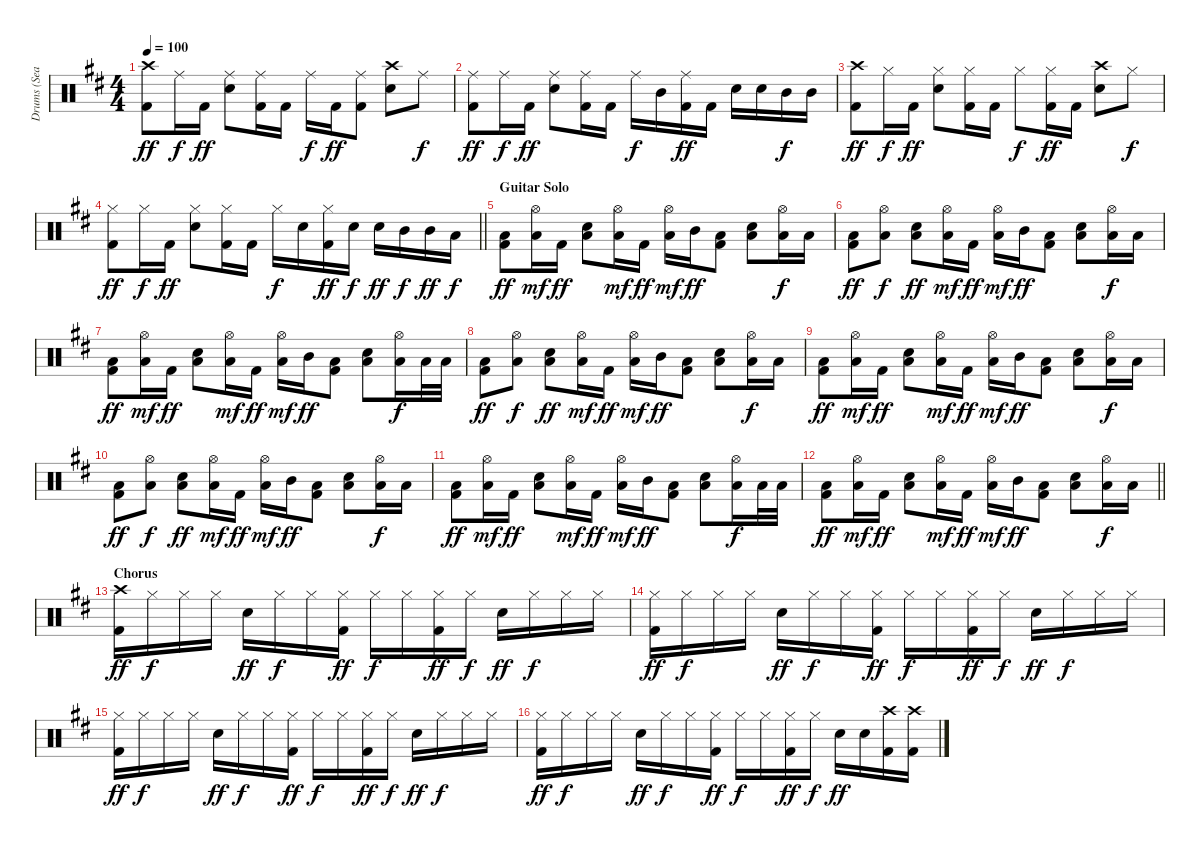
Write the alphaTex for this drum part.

\track ("Drums (Sean)" "Drums (Sea") {instrument percussion}
\staff {score}
\articulation defaults
\ts (4 4)
\tempo 100
\clef neutral
\ks bminor
("Crash high (hit)" "Kick (hit) 2").8{dy ff} "Ride (middle)".16{dy f} "Kick (hit) 2".16{dy ff} ("Ride (middle)" "Snare (hit) 2").8 ("Ride (middle)" "Kick (hit) 2").16 "Kick (hit) 2".16 "Ride (middle)".16{dy f} "Kick (hit) 2".16{dy ff} ("Ride (middle)" "Kick (hit) 2").8 ("Crash high (hit)" "Snare (hit) 2").8 "Ride (middle)".8{dy f} |
("Ride (middle)" "Kick (hit) 2").8{dy ff} "Ride (middle)".16{dy f} "Kick (hit) 2".16{dy ff} ("Ride (middle)" "Snare (hit) 2").8 ("Ride (middle)" "Kick (hit) 2").16 "Kick (hit) 2".16 "Ride (middle)".16{dy f} "Mid Tom (hit)".16 ("Ride (middle)" "Kick (hit) 2").16{dy ff} "Kick (hit) 2".16 "Snare (hit) 2".16 "Snare (hit) 2".16 "Mid Tom (hit)".16{dy f} "Mid Tom (hit)".16 |
("Crash high (hit)" "Kick (hit) 2").8{dy ff} "Hi-Hat (closed)".16{dy f} "Kick (hit) 2".16{dy ff} ("Hi-Hat (closed)" "Snare (hit) 2").8 ("Hi-Hat (closed)" "Kick (hit) 2").16 "Kick (hit) 2".16 "Hi-Hat (closed)".8{dy f} ("Hi-Hat (closed)" "Kick (hit) 2").16{dy ff} "Kick (hit) 2".16 ("Crash high (hit)" "Snare (hit) 2").8 "Hi-Hat (closed)".8{dy f} |
\barLineRight lightlight
("Hi-Hat (closed)" "Kick (hit) 2").8{dy ff} "Hi-Hat (closed)".16{dy f} "Kick (hit) 2".16{dy ff} ("Hi-Hat (closed)" "Snare (hit) 2").8 ("Hi-Hat (closed)" "Kick (hit) 2").16 "Kick (hit) 2".16 "Hi-Hat (closed)".16{dy f} "Snare (hit) 2".16 ("Hi-Hat (closed)" "Kick (hit) 2").16{dy ff} "Snare (hit) 2".16{dy f} "Snare (hit) 2".16{dy ff} "Mid Tom (hit)".16{dy f} "Mid Tom (hit)".16{dy ff} "Low Floor Tom (hit)".16{dy f} |
\section ("" "Guitar Solo")
("Low Tom (hit)" "Kick (hit) 2").8{dy ff} ("Hi-Hat (open)" "Low Tom (hit)").16{dy mf} "Kick (hit) 2".16{dy ff} ("Low Tom (hit)" "Snare (hit) 2").8 ("Hi-Hat (open)" "Low Tom (hit)").16{dy mf} "Kick (hit) 2".16{dy ff} ("Hi-Hat (open)" "Low Tom (hit)").16{dy mf} "Mid Tom (hit)".16{dy ff} ("Low Tom (hit)" "Kick (hit) 2").8 ("Low Tom (hit)" "Snare (hit) 2").8 ("Hi-Hat (open)" "Low Tom (hit)").16{dy f} "Low Tom (hit)".16 |
("Low Tom (hit)" "Kick (hit) 2").8{dy ff} ("Hi-Hat (open)" "Low Tom (hit)").8{dy f} ("Low Tom (hit)" "Snare (hit) 2").8{dy ff} ("Hi-Hat (open)" "Low Tom (hit)").16{dy mf} "Kick (hit) 2".16{dy ff} ("Hi-Hat (open)" "Low Tom (hit)").16{dy mf} "Mid Tom (hit)".16{dy ff} ("Low Tom (hit)" "Kick (hit) 2").8 ("Low Tom (hit)" "Snare (hit) 2").8 ("Hi-Hat (open)" "Low Tom (hit)").16{dy f} "Low Tom (hit)".16 |
("Low Tom (hit)" "Kick (hit) 2").8{dy ff} ("Hi-Hat (open)" "Low Tom (hit)").16{dy mf} "Kick (hit) 2".16{dy ff} ("Low Tom (hit)" "Snare (hit) 2").8 ("Hi-Hat (open)" "Low Tom (hit)").16{dy mf} "Kick (hit) 2".16{dy ff} ("Hi-Hat (open)" "Low Tom (hit)").16{dy mf} "Mid Tom (hit)".16{dy ff} ("Low Tom (hit)" "Kick (hit) 2").8 ("Low Tom (hit)" "Snare (hit) 2").8 ("Hi-Hat (open)" "Low Tom (hit)").16{dy f} "Low Tom (hit)".32 "Low Tom (hit)".32 |
("Low Tom (hit)" "Kick (hit) 2").8{dy ff} ("Hi-Hat (open)" "Low Tom (hit)").8{dy f} ("Low Tom (hit)" "Snare (hit) 2").8{dy ff} ("Hi-Hat (open)" "Low Tom (hit)").16{dy mf} "Kick (hit) 2".16{dy ff} ("Hi-Hat (open)" "Low Tom (hit)").16{dy mf} "Mid Tom (hit)".16{dy ff} ("Low Tom (hit)" "Kick (hit) 2").8 ("Low Tom (hit)" "Snare (hit) 2").8 ("Hi-Hat (open)" "Low Tom (hit)").16{dy f} "Low Tom (hit)".16 |
("Low Tom (hit)" "Kick (hit) 2").8{dy ff} ("Hi-Hat (open)" "Low Tom (hit)").16{dy mf} "Kick (hit) 2".16{dy ff} ("Low Tom (hit)" "Snare (hit) 2").8 ("Hi-Hat (open)" "Low Tom (hit)").16{dy mf} "Kick (hit) 2".16{dy ff} ("Hi-Hat (open)" "Low Tom (hit)").16{dy mf} "Mid Tom (hit)".16{dy ff} ("Low Tom (hit)" "Kick (hit) 2").8 ("Low Tom (hit)" "Snare (hit) 2").8 ("Hi-Hat (open)" "Low Tom (hit)").16{dy f} "Low Tom (hit)".16 |
("Low Tom (hit)" "Kick (hit) 2").8{dy ff} ("Hi-Hat (open)" "Low Tom (hit)").8{dy f} ("Low Tom (hit)" "Snare (hit) 2").8{dy ff} ("Hi-Hat (open)" "Low Tom (hit)").16{dy mf} "Kick (hit) 2".16{dy ff} ("Hi-Hat (open)" "Low Tom (hit)").16{dy mf} "Mid Tom (hit)".16{dy ff} ("Low Tom (hit)" "Kick (hit) 2").8 ("Low Tom (hit)" "Snare (hit) 2").8 ("Hi-Hat (open)" "Low Tom (hit)").16{dy f} "Low Tom (hit)".16 |
("Low Tom (hit)" "Kick (hit) 2").8{dy ff} ("Hi-Hat (open)" "Low Tom (hit)").16{dy mf} "Kick (hit) 2".16{dy ff} ("Low Tom (hit)" "Snare (hit) 2").8 ("Hi-Hat (open)" "Low Tom (hit)").16{dy mf} "Kick (hit) 2".16{dy ff} ("Hi-Hat (open)" "Low Tom (hit)").16{dy mf} "Mid Tom (hit)".16{dy ff} ("Low Tom (hit)" "Kick (hit) 2").8 ("Low Tom (hit)" "Snare (hit) 2").8 ("Hi-Hat (open)" "Low Tom (hit)").16{dy f} "Low Tom (hit)".32 "Low Tom (hit)".32 |
\barLineRight lightlight
("Low Tom (hit)" "Kick (hit) 2").8{dy ff} ("Hi-Hat (open)" "Low Tom (hit)").16{dy mf} "Kick (hit) 2".16{dy ff} ("Low Tom (hit)" "Snare (hit) 2").8 ("Hi-Hat (open)" "Low Tom (hit)").16{dy mf} "Kick (hit) 2".16{dy ff} ("Hi-Hat (open)" "Low Tom (hit)").16{dy mf} "Mid Tom (hit)".16{dy ff} ("Low Tom (hit)" "Kick (hit) 2").8 ("Low Tom (hit)" "Snare (hit) 2").8 ("Hi-Hat (open)" "Low Floor Tom (hit)").16{dy f} "Low Floor Tom (hit)".16 |
\section ("" "Chorus")
("Crash high (hit)" "Kick (hit) 2").16{dy ff} "Hi-Hat (closed)".16{dy f} "Hi-Hat (closed)".16 "Hi-Hat (closed)".16 "Snare (hit) 2".16{dy ff} "Hi-Hat (closed)".16{dy f} "Hi-Hat (closed)".16 ("Hi-Hat (closed)" "Kick (hit) 2").16{dy ff} "Hi-Hat (closed)".16{dy f} "Hi-Hat (closed)".16 ("Hi-Hat (closed)" "Kick (hit) 2").16{dy ff} "Hi-Hat (closed)".16{dy f} "Snare (hit) 2".16{dy ff} "Hi-Hat (closed)".16{dy f} "Hi-Hat (closed)".16 "Hi-Hat (closed)".16 |
("Hi-Hat (closed)" "Kick (hit) 2").16{dy ff} "Hi-Hat (closed)".16{dy f} "Hi-Hat (closed)".16 "Hi-Hat (closed)".16 "Snare (hit) 2".16{dy ff} "Hi-Hat (closed)".16{dy f} "Hi-Hat (closed)".16 ("Hi-Hat (closed)" "Kick (hit) 2").16{dy ff} "Hi-Hat (closed)".16{dy f} "Hi-Hat (closed)".16 ("Hi-Hat (closed)" "Kick (hit) 2").16{dy ff} "Hi-Hat (closed)".16{dy f} "Snare (hit) 2".16{dy ff} "Hi-Hat (closed)".16{dy f} "Hi-Hat (closed)".16 "Hi-Hat (closed)".16 |
("Hi-Hat (closed)" "Kick (hit) 2").16{dy ff} "Hi-Hat (closed)".16{dy f} "Hi-Hat (closed)".16 "Hi-Hat (closed)".16 "Snare (hit) 2".16{dy ff} "Hi-Hat (closed)".16{dy f} "Hi-Hat (closed)".16 ("Hi-Hat (closed)" "Kick (hit) 2").16{dy ff} "Hi-Hat (closed)".16{dy f} "Hi-Hat (closed)".16 ("Hi-Hat (closed)" "Kick (hit) 2").16{dy ff} "Hi-Hat (closed)".16{dy f} "Snare (hit) 2".16{dy ff} "Hi-Hat (closed)".16{dy f} "Hi-Hat (closed)".16 "Hi-Hat (closed)".16 |
("Hi-Hat (closed)" "Kick (hit) 2").16{dy ff} "Hi-Hat (closed)".16{dy f} "Hi-Hat (closed)".16 "Hi-Hat (closed)".16 "Snare (hit) 2".16{dy ff} "Hi-Hat (closed)".16{dy f} "Hi-Hat (closed)".16 ("Hi-Hat (closed)" "Kick (hit) 2").16{dy ff} "Hi-Hat (closed)".16{dy f} "Hi-Hat (closed)".16 ("Hi-Hat (closed)" "Kick (hit) 2").16{dy ff} "Hi-Hat (closed)".16{dy f} "Snare (hit) 2".16{dy ff} "Snare (hit) 2".16 ("Crash high (hit)" "Kick (hit) 2").16 ("Crash high (hit)" "Kick (hit) 2").16
